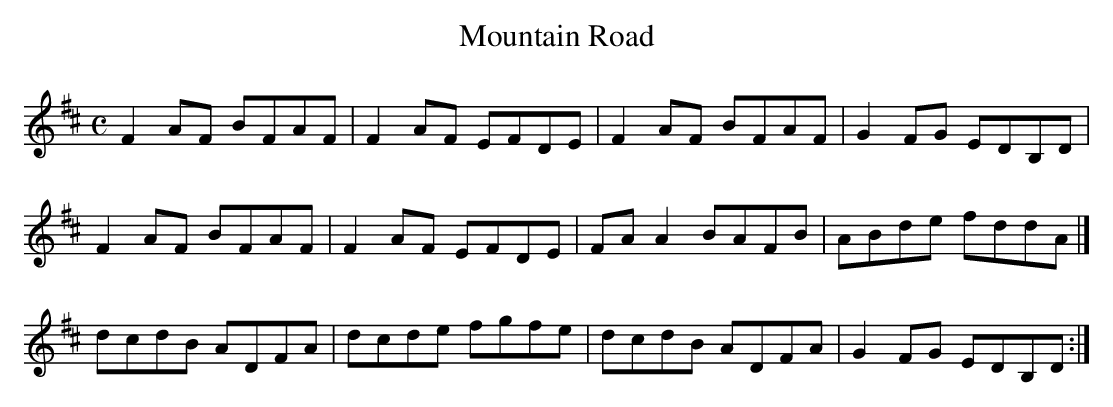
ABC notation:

X:1
T:Mountain Road
M:C
L:1/8
K:D Major
F2AF BFAF|F2AF EFDE|F2AF BFAF|G2FG EDB,D|!
F2AF BFAF|F2AF EFDE|FAA2 BAFB|ABde fddA|]!
dcdB ADFA|dcde fgfe|dcdB ADFA|G2FG EDB,D:|!
